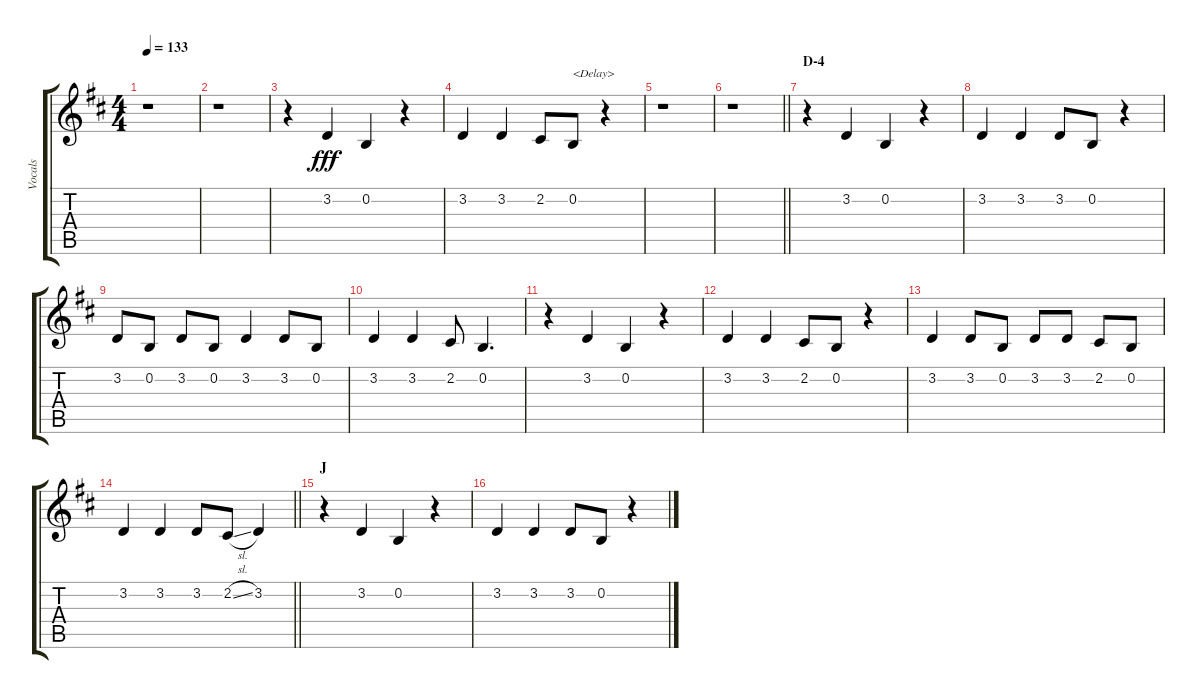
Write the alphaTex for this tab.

\track ("Vocals" "Vocals") {instrument voiceoohs}
\staff {score tabs}
\tuning (E4 B3 G3 D3 A2 E2) {hide}
\ts (4 4)
\tempo 133
\clef g2
\ks d
r.1{dy fff} |
r.1 |
r.4 3.2.4 0.2.4 r.4 |
3.2.4 3.2.4 2.2.8 0.2.8{txt "<Delay>"} r.4 |
r.1 |
\barLineRight lightlight
r.1 |
\section ("" "D-4")
r.4 3.2.4 0.2.4 r.4 |
3.2.4 3.2.4 3.2.8 0.2.8 r.4 |
3.2.8 0.2.8 3.2.8 0.2.8 3.2.4 3.2.8 0.2.8 |
3.2.4 3.2.4 2.2.8 0.2.4{d} |
r.4 3.2.4 0.2.4 r.4 |
3.2.4 3.2.4 2.2.8 0.2.8 r.4 |
3.2.4 3.2.8 0.2.8 3.2.8 3.2.8 2.2.8 0.2.8 |
\barLineRight lightlight
3.2.4 3.2.4 3.2.8 2.2{sl}.8 3.2.4 |
\section ("" "J")
r.4 3.2.4 0.2.4 r.4 |
3.2.4 3.2.4 3.2.8 0.2.8 r.4
